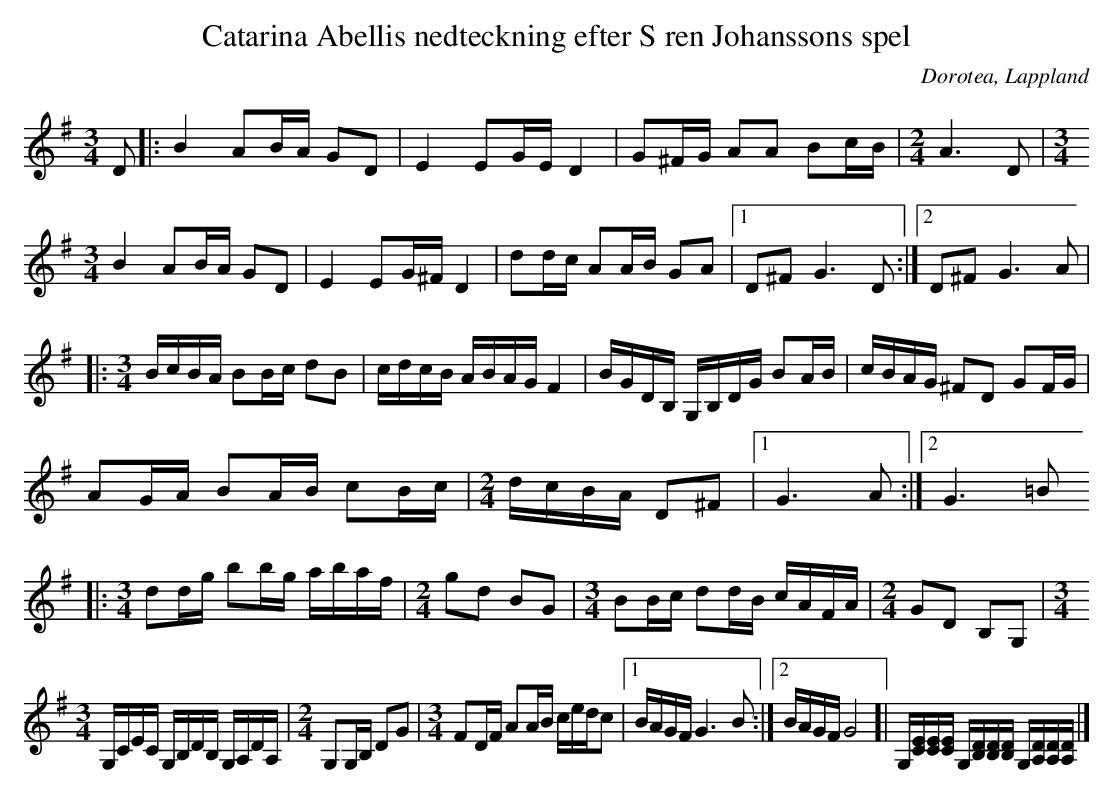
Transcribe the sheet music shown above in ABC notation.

X:1
T:Catarina Abellis nedteckning efter S ren Johanssons spel
O:Dorotea, Lappland
M:3/4
K:G
D |: B2 AB/A/ GD | E2 EG/E/ D2 | G^F/G/ AA Bc/B/ |[M:2/4] A3 D | [M:3/4]
B2 AB/A/ GD | E2 EG/^F/ D2 | dd/c/ AA/B/ GA |1 D^F G3 D:|2D^F G3 A|
 |:[M:3/4] B/c/B/A/ BB/c/ dB | c/d/c/B/ A/B/A/G/ F2 | B/G/D/B,/ G,/B,/D/G/ BA/B/ | c/B/A/G/ ^FD GF/G/ |
AG/A/ BA/B/ cB/c/ |[M:2/4] d/c/B/A/ D^F |1 G3 A:|2 G3 =B
K:G
|:[M:3/4] dd/g/ bb/g/ a/b/a/f/ |[M:2/4] gd BG |[M:3/4] BB/c/ dd/B/ c/A/F/A/ |[M:2/4] GD B,G, |[M:3/4]
G,/C/E/C/ G,/B,/D/B,/ G,/A,/D/A,/ |[M:2/4] G,G,/B,/ DG |[M:3/4] FD/F/ AA/B/ c/e/d/c |1 B/A/G/F/ G3 B :|2 B/A/G/F/ G4  [|G,/[C/E/][C/E/][C/E/] G,/[B,/D/][B,/D/][B,/D/] G,/[A,/D/][A,/D/][A,/D/] |]
